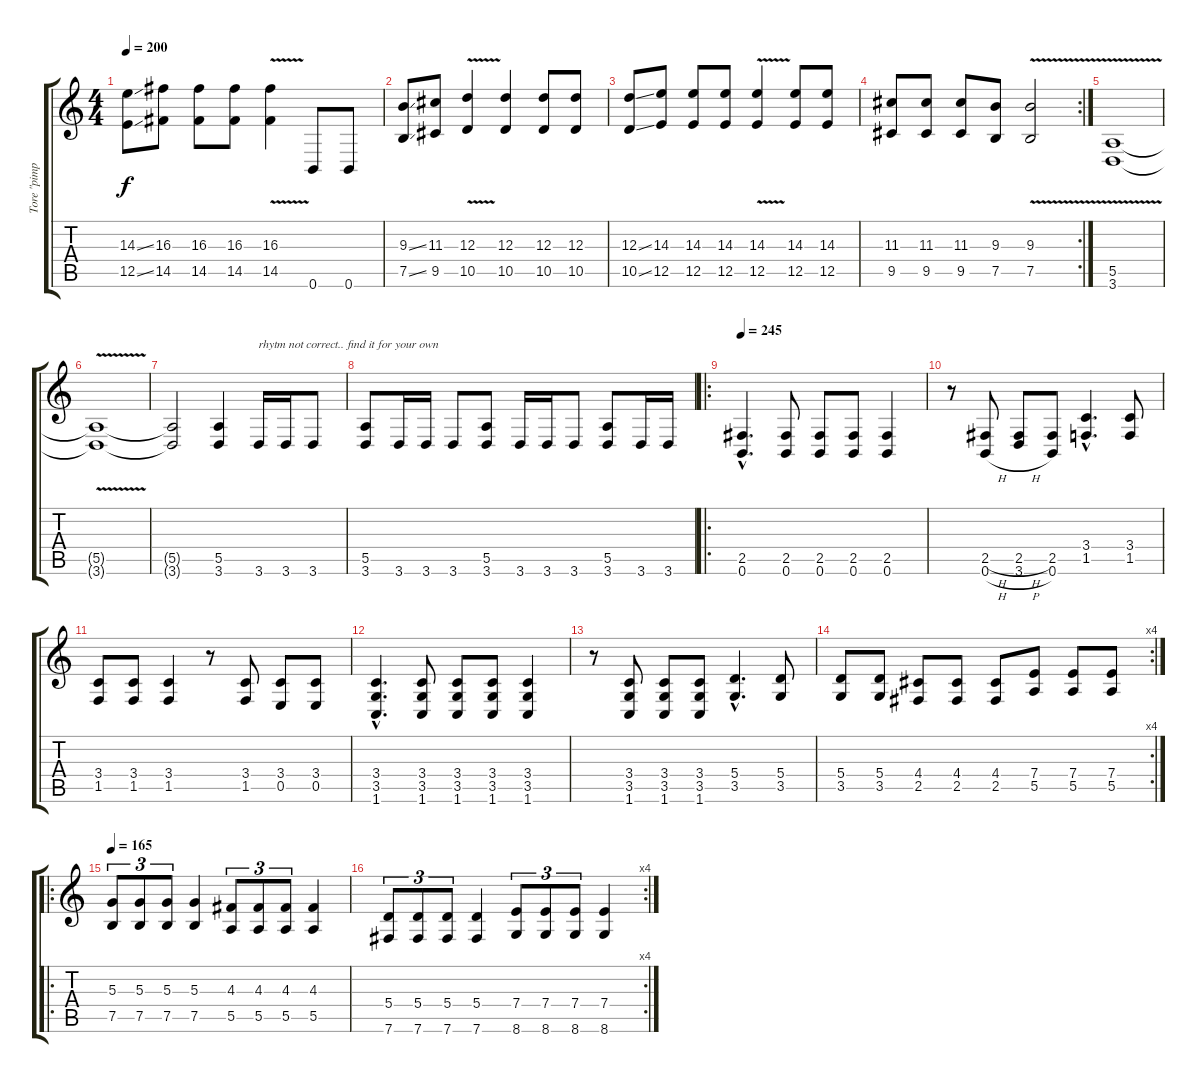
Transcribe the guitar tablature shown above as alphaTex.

\track ("Tore \"pimp\" Mogensen" "Tore \"pimp") {instrument distortionguitar}
\staff {score tabs}
\tuning (B3 Gb3 D3 A2 E2 B1) {hide}
\ts (4 4)
\tempo 200
\clef g2
\ks c
(14.3{ss} 12.5{ss}).8{dy f} (16.3 14.5).8 (16.3 14.5).8 (16.3 14.5).8 (16.3{v} 14.5{v}).4 0.6.8 0.6.8 |
(9.3{ss} 7.5{ss}).8 (11.3 9.5).8 (12.3{v} 10.5{v}).4 (12.3 10.5).4 (12.3 10.5).8 (12.3 10.5).8 |
(12.3{ss} 10.5{ss}).8 (14.3 12.5).8 (14.3 12.5).8 (14.3 12.5).8 (14.3{v} 12.5{v}).4 (14.3 12.5).8 (14.3 12.5).8 |
\rc 2
(11.3 9.5).8 (11.3 9.5).8 (11.3 9.5).8 (9.3 7.5).8 (9.3{v} 7.5{v}).2 |
(5.5{v} 3.6{v}).1 |
(5.5{t} 3.6{t}).1 |
(5.5{t} 3.6{t}).2 (5.5 3.6).4 3.6.16{txt "rhytm not correct.. find it for your own"} 3.6.16 3.6.8 |
(5.5 3.6).8 3.6.16 3.6.16 3.6.8 (5.5 3.6).8 3.6.16 3.6.16 3.6.8 (5.5 3.6).8 3.6.16 3.6.16 |
\ro
\tempo 245
(2.5{hac} 0.6{hac}).4{d} (2.5 0.6).8 (2.5 0.6).8 (2.5 0.6).8 (2.5 0.6).4 |
r.8 (2.5{h} 0.6{h}).8 (2.5{h} 3.6{h}).8 (2.5 0.6).8 (3.4{hac} 1.5{hac}).4{d} (3.4 1.5).8 |
(3.4 1.5).8 (3.4 1.5).8 (3.4 1.5).4 r.8 (3.4 1.5).8 (3.4 0.5).8 (3.4 0.5).8 |
(3.4{hac} 3.5{hac} 1.6{hac}).4{d} (3.4 3.5 1.6).8 (3.4 3.5 1.6).8 (3.4 3.5 1.6).8 (3.4 3.5 1.6).4 |
r.8 (3.4 3.5 1.6).8 (3.4 3.5 1.6).8 (3.4 3.5 1.6).8 (5.4{hac} 3.5{hac}).4{d} (5.4 3.5).8 |
\rc 4
(5.4 3.5).8 (5.4 3.5).8 (4.4 2.5).8 (4.4 2.5).8 (4.4 2.5).8 (7.4 5.5).8 (7.4 5.5).8 (7.4 5.5).8 |
\ro
\tempo 165
(5.3 7.5).8{tu (3 2)} (5.3 7.5).8{tu (3 2)} (5.3 7.5).8{tu (3 2)} (5.3 7.5).4 (4.3 5.5).8{tu (3 2)} (4.3 5.5).8{tu (3 2)} (4.3 5.5).8{tu (3 2)} (4.3 5.5).4 |
\rc 4
(5.4 7.6).8{tu (3 2)} (5.4 7.6).8{tu (3 2)} (5.4 7.6).8{tu (3 2)} (5.4 7.6).4 (7.4 8.6).8{tu (3 2)} (7.4 8.6).8{tu (3 2)} (7.4 8.6).8{tu (3 2)} (7.4 8.6).4
